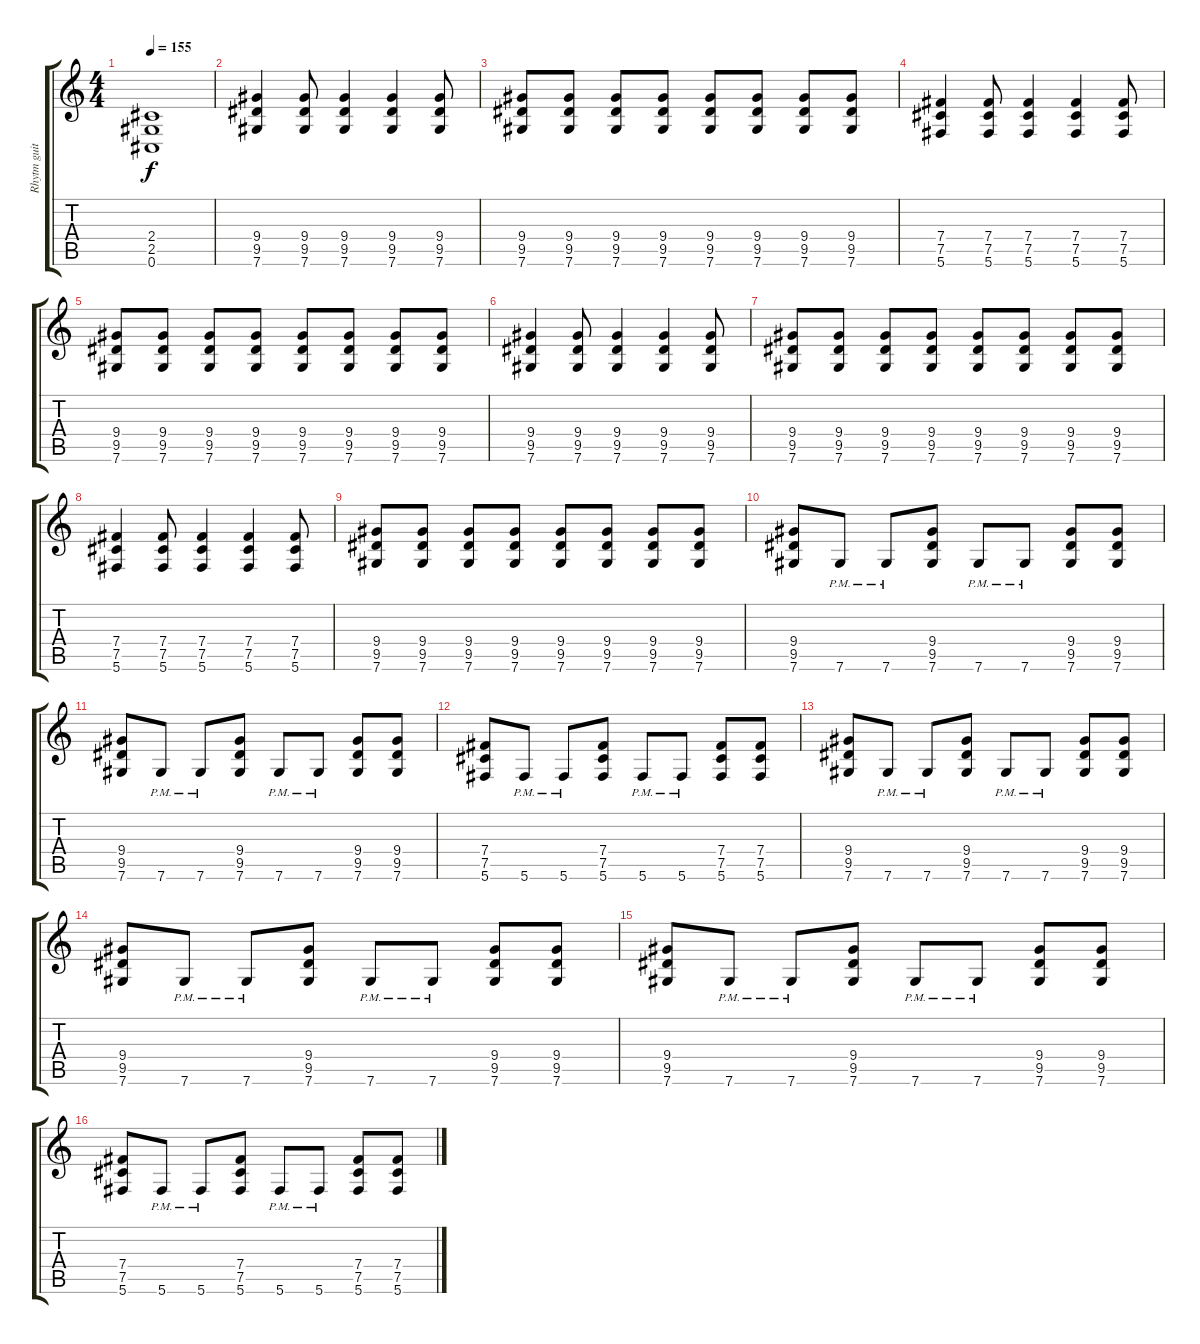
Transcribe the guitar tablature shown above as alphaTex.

\track ("Rhytm guitar" "Rhytm guit") {instrument distortionguitar}
\staff {score tabs}
\tuning (Db4 Ab3 E3 B2 Gb2 Db2) {hide}
\ts (4 4)
\tempo 155
\clef g2
\ks c
(2.4{t} 2.5{t} 0.6{t}).1{dy f} |
(9.4 9.5 7.6).4 (9.4 9.5 7.6).8 (9.4 9.5 7.6).4 (9.4 9.5 7.6).4 (9.4 9.5 7.6).8 |
(9.4 9.5 7.6).8 (9.4 9.5 7.6).8 (9.4 9.5 7.6).8 (9.4 9.5 7.6).8 (9.4 9.5 7.6).8 (9.4 9.5 7.6).8 (9.4 9.5 7.6).8 (9.4 9.5 7.6).8 |
(7.4 7.5 5.6).4 (7.4 7.5 5.6).8 (7.4 7.5 5.6).4 (7.4 7.5 5.6).4 (7.4 7.5 5.6).8 |
(9.4 9.5 7.6).8 (9.4 9.5 7.6).8 (9.4 9.5 7.6).8 (9.4 9.5 7.6).8 (9.4 9.5 7.6).8 (9.4 9.5 7.6).8 (9.4 9.5 7.6).8 (9.4 9.5 7.6).8 |
(9.4 9.5 7.6).4 (9.4 9.5 7.6).8 (9.4 9.5 7.6).4 (9.4 9.5 7.6).4 (9.4 9.5 7.6).8 |
(9.4 9.5 7.6).8 (9.4 9.5 7.6).8 (9.4 9.5 7.6).8 (9.4 9.5 7.6).8 (9.4 9.5 7.6).8 (9.4 9.5 7.6).8 (9.4 9.5 7.6).8 (9.4 9.5 7.6).8 |
(7.4 7.5 5.6).4 (7.4 7.5 5.6).8 (7.4 7.5 5.6).4 (7.4 7.5 5.6).4 (7.4 7.5 5.6).8 |
(9.4 9.5 7.6).8 (9.4 9.5 7.6).8 (9.4 9.5 7.6).8 (9.4 9.5 7.6).8 (9.4 9.5 7.6).8 (9.4 9.5 7.6).8 (9.4 9.5 7.6).8 (9.4 9.5 7.6).8 |
(9.4 9.5 7.6).8 7.6{pm}.8 7.6{pm}.8 (9.4 9.5 7.6).8 7.6{pm}.8 7.6{pm}.8 (9.4 9.5 7.6).8 (9.4 9.5 7.6).8 |
(9.4 9.5 7.6).8 7.6{pm}.8 7.6{pm}.8 (9.4 9.5 7.6).8 7.6{pm}.8 7.6{pm}.8 (9.4 9.5 7.6).8 (9.4 9.5 7.6).8 |
(7.4 7.5 5.6).8 5.6{pm}.8 5.6{pm}.8 (7.4 7.5 5.6).8 5.6{pm}.8 5.6{pm}.8 (7.4 7.5 5.6).8 (7.4 7.5 5.6).8 |
(9.4 9.5 7.6).8 7.6{pm}.8 7.6{pm}.8 (9.4 9.5 7.6).8 7.6{pm}.8 7.6{pm}.8 (9.4 9.5 7.6).8 (9.4 9.5 7.6).8 |
(9.4 9.5 7.6).8 7.6{pm}.8 7.6{pm}.8 (9.4 9.5 7.6).8 7.6{pm}.8 7.6{pm}.8 (9.4 9.5 7.6).8 (9.4 9.5 7.6).8 |
(9.4 9.5 7.6).8 7.6{pm}.8 7.6{pm}.8 (9.4 9.5 7.6).8 7.6{pm}.8 7.6{pm}.8 (9.4 9.5 7.6).8 (9.4 9.5 7.6).8 |
(7.4 7.5 5.6).8 5.6{pm}.8 5.6{pm}.8 (7.4 7.5 5.6).8 5.6{pm}.8 5.6{pm}.8 (7.4 7.5 5.6).8 (7.4 7.5 5.6).8
